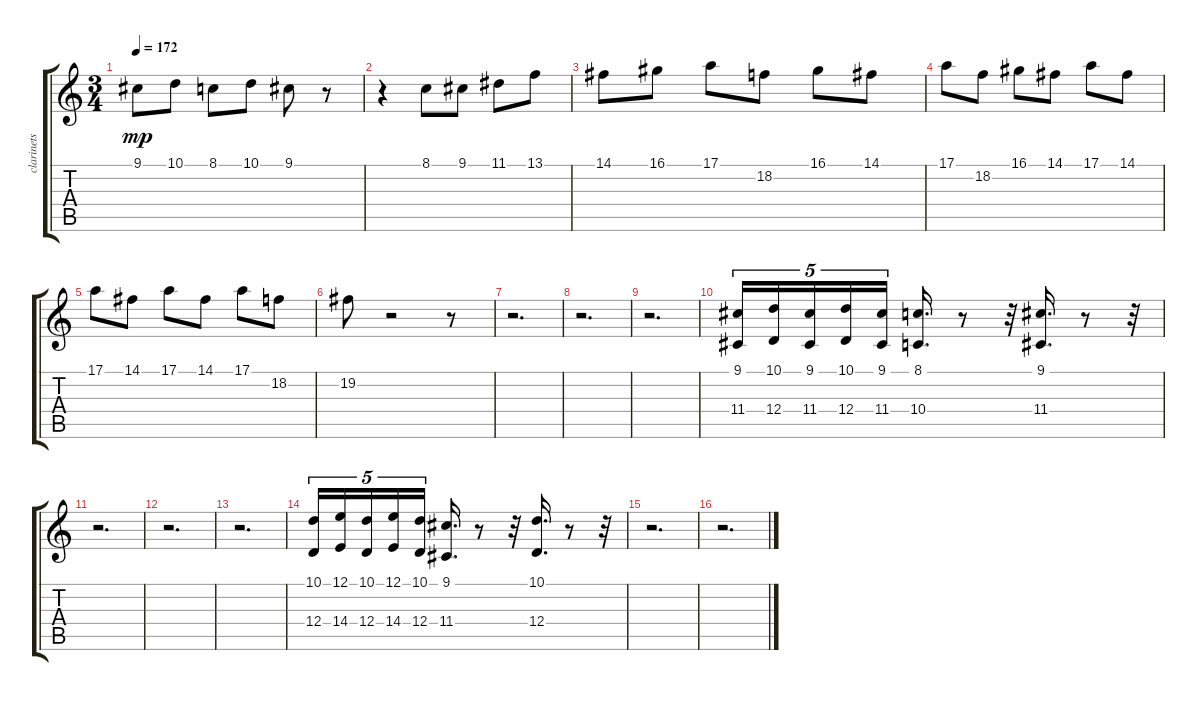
\track ("clarinets" "clarinets") {instrument clarinet}
\staff {score tabs}
\tuning (E4 B3 G3 D3 A2 E2) {hide}
\ts (3 4)
\tempo 172
\clef g2
\ks c
9.1.8{dy mp} 10.1.8 8.1.8 10.1.8 9.1.8 r.8 |
r.4 8.1.8 9.1.8 11.1.8 13.1.8 |
14.1.8 16.1.8 17.1.8 18.2.8 16.1.8 14.1.8 |
17.1.8 18.2.8 16.1.8 14.1.8 17.1.8 14.1.8 |
17.1.8 14.1.8 17.1.8 14.1.8 17.1.8 18.2.8 |
19.2.8 r.2 r.8 |
r.2{d} |
r.2{d} |
r.2{d} |
(9.1 11.4).16{tu (5 4)} (10.1 12.4).16{tu (5 4)} (9.1 11.4).16{tu (5 4)} (10.1 12.4).16{tu (5 4)} (9.1 11.4).16{tu (5 4)} (8.1 10.4).16{d} r.8 r.32 (9.1 11.4).16{d} r.8 r.32 |
r.2{d} |
r.2{d} |
r.2{d} |
(10.1 12.4).16{tu (5 4)} (12.1 14.4).16{tu (5 4)} (10.1 12.4).16{tu (5 4)} (12.1 14.4).16{tu (5 4)} (10.1 12.4).16{tu (5 4)} (9.1 11.4).16{d} r.8 r.32 (10.1 12.4).16{d} r.8 r.32 |
r.2{d} |
r.2{d}
